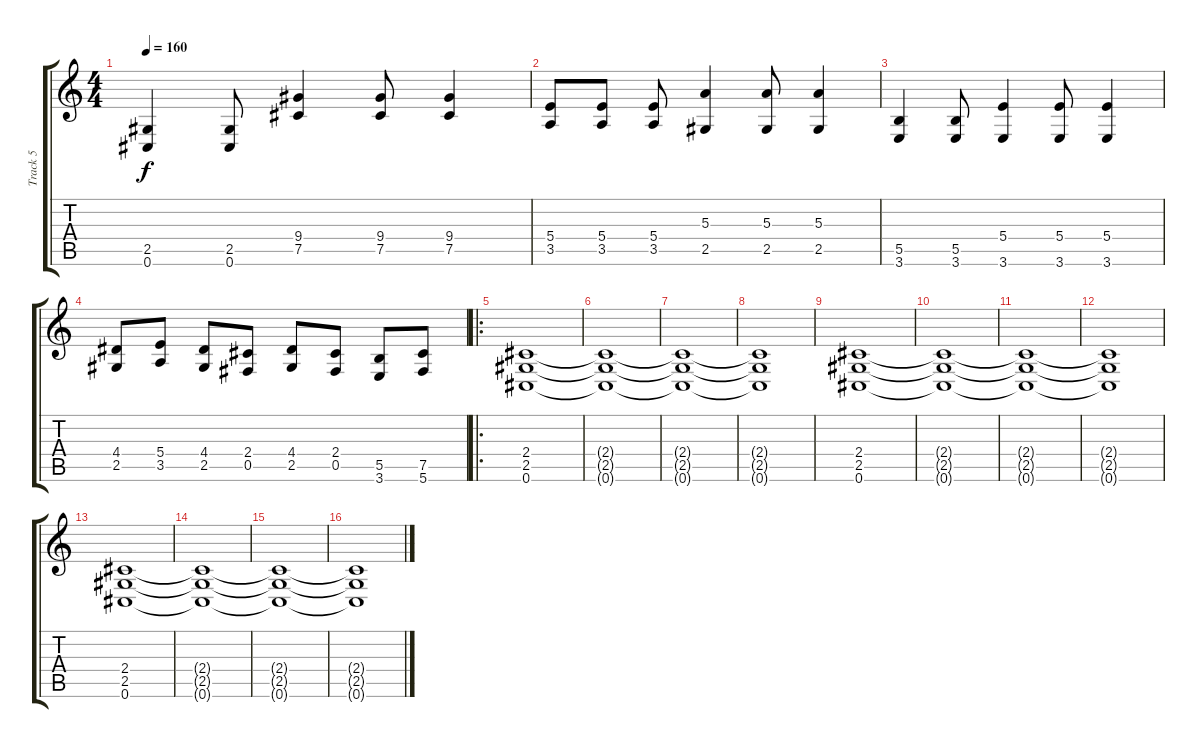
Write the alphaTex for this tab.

\track ("Track 5" "Track 5") {instrument distortionguitar}
\staff {score tabs}
\tuning (Db4 Ab3 E3 B2 Gb2 Db2) {hide}
\ts (4 4)
\tempo 160
\clef g2
\ks c
(2.5 0.6).4{dy f} (2.5 0.6).8 (9.4 7.5).4 (9.4 7.5).8 (9.4 7.5).4 |
(5.4 3.5).8 (5.4 3.5).8 (5.4 3.5).8 (5.3 2.5).4 (5.3 2.5).8 (5.3 2.5).4 |
(5.5 3.6).4 (5.5 3.6).8 (5.4 3.6).4 (5.4 3.6).8 (5.4 3.6).4 |
(4.4 2.5).8 (5.4 3.5).8 (4.4 2.5).8 (2.4 0.5).8 (4.4 2.5).8 (2.4 0.5).8 (5.5 3.6).8 (7.5 5.6).8 |
\ro
(2.4 2.5 0.6).1 |
(2.4{t} 2.5{t} 0.6{t}).1 |
(2.4{t} 2.5{t} 0.6{t}).1 |
(2.4{t} 2.5{t} 0.6{t}).1 |
(2.4 2.5 0.6).1 |
(2.4{t} 2.5{t} 0.6{t}).1 |
(2.4{t} 2.5{t} 0.6{t}).1 |
(2.4{t} 2.5{t} 0.6{t}).1 |
(2.4 2.5 0.6).1 |
(2.4{t} 2.5{t} 0.6{t}).1 |
(2.4{t} 2.5{t} 0.6{t}).1 |
(2.4{t} 2.5{t} 0.6{t}).1
